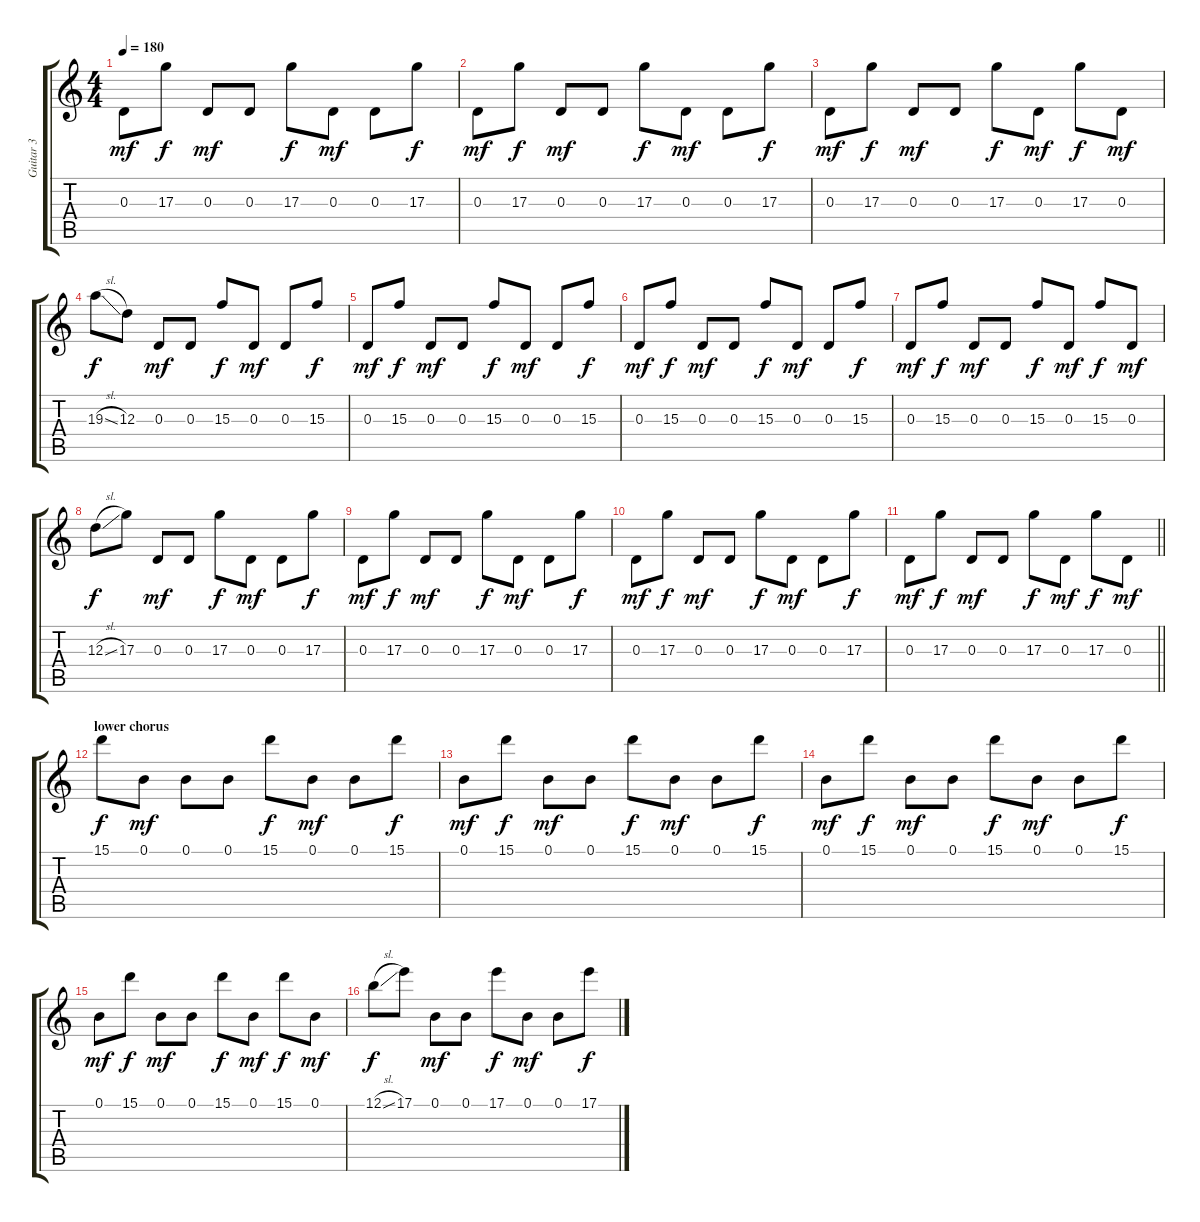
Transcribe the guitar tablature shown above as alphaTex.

\track ("Guitar 3" "Guitar 3") {instrument distortionguitar}
\staff {score tabs}
\tuning (B3 Gb3 D3 A2 E2 B1) {hide}
\ts (4 4)
\tempo 180
\clef g2
\ks c
0.3.8{dy mf} 17.3.8{dy f} 0.3.8{dy mf} 0.3.8 17.3.8{dy f} 0.3.8{dy mf} 0.3.8 17.3.8{dy f} |
0.3.8{dy mf} 17.3.8{dy f} 0.3.8{dy mf} 0.3.8 17.3.8{dy f} 0.3.8{dy mf} 0.3.8 17.3.8{dy f} |
0.3.8{dy mf} 17.3.8{dy f} 0.3.8{dy mf} 0.3.8 17.3.8{dy f} 0.3.8{dy mf} 17.3.8{dy f} 0.3.8{dy mf} |
19.3{sl}.8{dy f} 12.3.8 0.3.8{dy mf} 0.3.8 15.3.8{dy f} 0.3.8{dy mf} 0.3.8 15.3.8{dy f} |
0.3.8{dy mf} 15.3.8{dy f} 0.3.8{dy mf} 0.3.8 15.3.8{dy f} 0.3.8{dy mf} 0.3.8 15.3.8{dy f} |
0.3.8{dy mf} 15.3.8{dy f} 0.3.8{dy mf} 0.3.8 15.3.8{dy f} 0.3.8{dy mf} 0.3.8 15.3.8{dy f} |
0.3.8{dy mf} 15.3.8{dy f} 0.3.8{dy mf} 0.3.8 15.3.8{dy f} 0.3.8{dy mf} 15.3.8{dy f} 0.3.8{dy mf} |
12.3{sl}.8{dy f} 17.3.8 0.3.8{dy mf} 0.3.8 17.3.8{dy f} 0.3.8{dy mf} 0.3.8 17.3.8{dy f} |
0.3.8{dy mf} 17.3.8{dy f} 0.3.8{dy mf} 0.3.8 17.3.8{dy f} 0.3.8{dy mf} 0.3.8 17.3.8{dy f} |
0.3.8{dy mf} 17.3.8{dy f} 0.3.8{dy mf} 0.3.8 17.3.8{dy f} 0.3.8{dy mf} 0.3.8 17.3.8{dy f} |
\barLineRight lightlight
0.3.8{dy mf} 17.3.8{dy f} 0.3.8{dy mf} 0.3.8 17.3.8{dy f} 0.3.8{dy mf} 17.3.8{dy f} 0.3.8{dy mf} |
\section ("" "lower chorus")
15.1.8{dy f} 0.1.8{dy mf} 0.1.8 0.1.8 15.1.8{dy f} 0.1.8{dy mf} 0.1.8 15.1.8{dy f} |
0.1.8{dy mf} 15.1.8{dy f} 0.1.8{dy mf} 0.1.8 15.1.8{dy f} 0.1.8{dy mf} 0.1.8 15.1.8{dy f} |
0.1.8{dy mf} 15.1.8{dy f} 0.1.8{dy mf} 0.1.8 15.1.8{dy f} 0.1.8{dy mf} 0.1.8 15.1.8{dy f} |
0.1.8{dy mf} 15.1.8{dy f} 0.1.8{dy mf} 0.1.8 15.1.8{dy f} 0.1.8{dy mf} 15.1.8{dy f} 0.1.8{dy mf} |
12.1{sl}.8{dy f} 17.1.8 0.1.8{dy mf} 0.1.8 17.1.8{dy f} 0.1.8{dy mf} 0.1.8 17.1.8{dy f}
